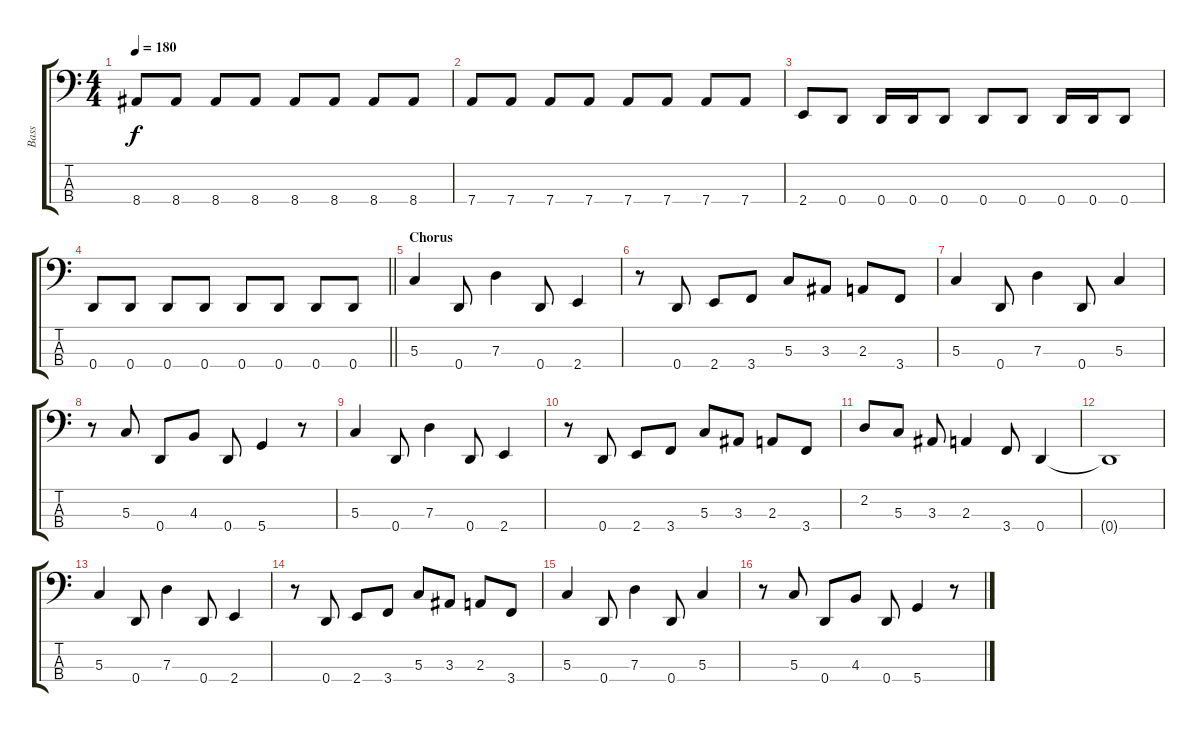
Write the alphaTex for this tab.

\track ("Bass" "Bass") {instrument electricbassfinger}
\staff {score tabs}
\tuning (F2 C2 G1 D1) {hide}
\ts (4 4)
\tempo 180
\clef f4
\ks c
8.4.8{dy f} 8.4.8 8.4.8 8.4.8 8.4.8 8.4.8 8.4.8 8.4.8 |
7.4.8 7.4.8 7.4.8 7.4.8 7.4.8 7.4.8 7.4.8 7.4.8 |
2.4.8 0.4.8 0.4.16 0.4.16 0.4.8 0.4.8 0.4.8 0.4.16 0.4.16 0.4.8 |
\barLineRight lightlight
0.4.8 0.4.8 0.4.8 0.4.8 0.4.8 0.4.8 0.4.8 0.4.8 |
\section ("" "Chorus")
5.3.4 0.4.8 7.3.4 0.4.8 2.4.4 |
r.8 0.4.8 2.4.8 3.4.8 5.3.8 3.3.8 2.3.8 3.4.8 |
5.3.4 0.4.8 7.3.4 0.4.8 5.3.4 |
r.8 5.3.8 0.4.8 4.3.8 0.4.8 5.4.4 r.8 |
5.3.4 0.4.8 7.3.4 0.4.8 2.4.4 |
r.8 0.4.8 2.4.8 3.4.8 5.3.8 3.3.8 2.3.8 3.4.8 |
2.2.8 5.3.8 3.3.8 2.3.4 3.4.8 0.4.4 |
0.4{t}.1 |
5.3.4 0.4.8 7.3.4 0.4.8 2.4.4 |
r.8 0.4.8 2.4.8 3.4.8 5.3.8 3.3.8 2.3.8 3.4.8 |
5.3.4 0.4.8 7.3.4 0.4.8 5.3.4 |
r.8 5.3.8 0.4.8 4.3.8 0.4.8 5.4.4 r.8
